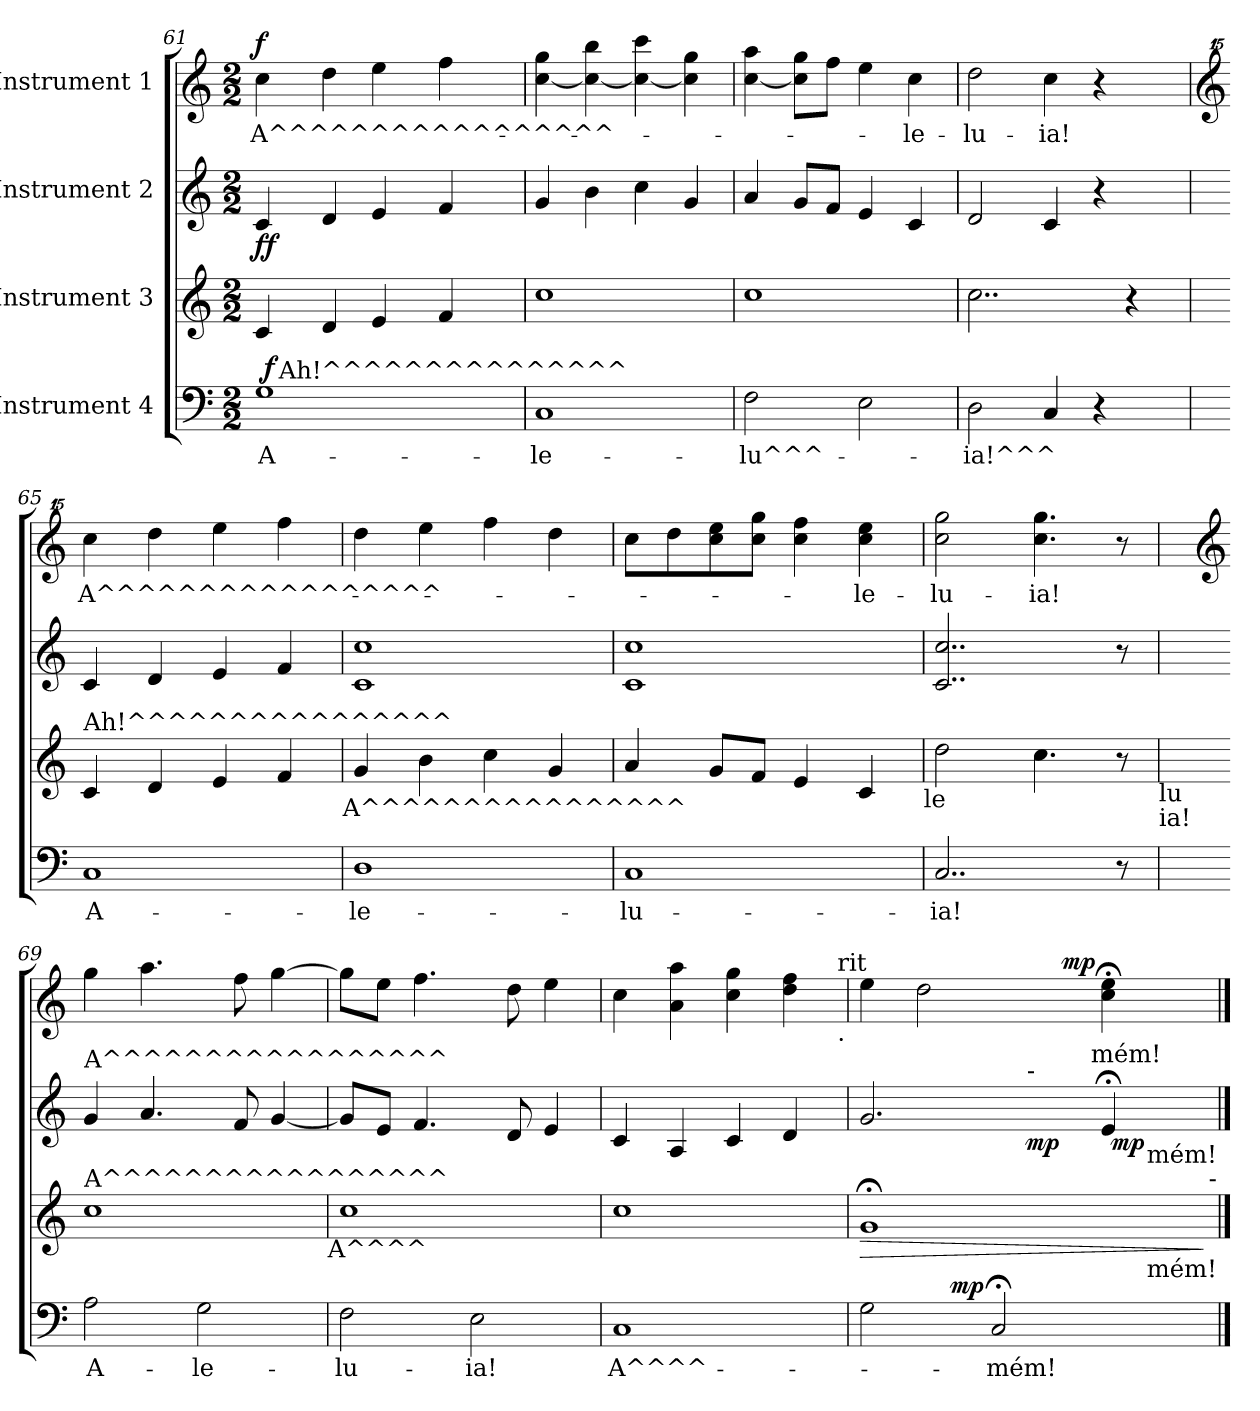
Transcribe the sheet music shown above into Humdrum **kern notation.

**kern	**text	**dynam	**kern	**dynam	**kern	**dynam	**kern	**text	**dynam
*part4	*part4	*part4	*part3	*part3	*part2	*part2	*part1	*part1	*part1
*staff4	*staff4	*staff4	*staff3	*staff3	*staff2	*staff2	*staff1	*staff1	*staff1
*I"Instrument 4	*	*	*I"Instrument 3	*	*I"Instrument 2	*	*I"Instrument 1	*	*
!!LO:PB:g=z
*clefF4	*	*	*clefG2	*	*clefG2	*	*clefG2	*	*
*M2/2	*	*	*M2/2	*	*M2/2	*	*M2/2	*	*
=61	=61	=61	=61	=61	=61	=61	=61	=61	=61
!	!LO:LY:b:cj	!	!	!	!	!LO:DY:b	!	!LO:LY:b	!
!	!	!	!	!	!	!LO:DY:n=1:b	!	!	!LO:DY:a
*^	*	*	*	*	*	*	*	*	*
*	*^	*	*	*	*	*	*	*	*	*
1G	64ryy	32.ryy	A-	.	4c/	.	4c/	f f	4cc\	A^^^^^^^^^^^^^^^^^-	f
!	!	!	!	!LO:DY:b	!	!	!	!	!	!	!
.	2ryy	.	.	f	.	.	.	.	.	.	.
!	!	!LO:TX:a:t=Ah!^^^^^^^^^^^^^^^	!	!	!	!	!	!	!	!	!
.	.	2ryy	.	.	.	.	.	.	.	.	.
.	.	.	.	.	4d/	.	4d/	.	4dd\	.	.
.	.	.	.	.	4e/	.	4e/	.	4ee\	.	.
.	4ryy	.	.	.	.	.	.	.	.	.	.
.	.	4ryy	.	.	.	.	.	.	.	.	.
.	.	.	.	.	4f/	.	4f/	.	4ff\	.	.
.	8...ryy	.	.	.	.	.	.	.	.	.	.
.	.	8ryy	.	.	.	.	.	.	.	.	.
.	.	16ryy	.	.	.	.	.	.	.	.	.
.	.	64ryy	.	.	.	.	.	.	.	.	.
=62	=62	=62	=62	=62	=62	=62	=62	=62	=62	=62	=62
!	!	!	!LO:LY:b:cj	!	!	!	!	!	!	!	!
*v	*v	*v	*	*	*	*	*	*	*	*	*
1C	-le-	.	1cc	.	4g/	.	4gg\ [<4cc\	.	.
.	.	.	.	.	4b\	.	4bb\ 4cc\_<	.	.
.	.	.	.	.	4cc\	.	4ccc\ 4cc\_<	.	.
.	.	.	.	.	4g/	.	4gg\ 4cc\]	.	.
=63	=63	=63	=63	=63	=63	=63	=63	=63	=63
!	!LO:LY:b:cj	!	!	!	!	!	!	!	!
2F\	-lu^^^-	.	1cc	.	4a/	.	4aa\ [>4cc\	.	.
.	.	.	.	.	8g/L	.	8gg\ 8cc\]L	.	.
.	.	.	.	.	8f/J	.	8ff\J	.	.
2E\	.	.	.	.	4e/	.	4ee\	.	.
!	!	!	!	!	!	!	!	!LO:LY:b:rj	!
.	.	.	.	.	4c/	.	4cc\	-le-	.
=64	=64	=64	=64	=64	=64	=64	=64	=64	=64
!	!LO:LY:b:cj	!	!	!	!	!	!	!LO:LY:b:cj	!
2D\	-ia!^^^	.	2..cc\	.	2d/	.	2dd\	-lu-	.
!	!	!	!	!	!	!	!	!LO:LY:b:cj	!
4C/	.	.	.	.	4c/	.	4cc\	-ia!	.
4r	.	.	.	.	4r	.	4r	.	.
.	.	.	4r	.	.	.	.	.	.
8ryy	.	.	.	.	8ryy	.	8ryy	.	.
!!LO:LB:g=z
=65	=65	=65	=65	=65	=65	=65	=65	=65	=65
*	*	*	*	*	*	*	*clefG^^2	*	*
!	!	!	!LO:TX:a:t=Ah!^^^^^^^^^^^^^^^^	!	!	!	!	!	!
!	!LO:LY:b:cj	!	!	!	!	!	!	!LO:LY:b	!
1C	A-	.	4c/	.	4c/	.	4cccc\	A^^^^^^^^^^^^^^^^^-	.
.	.	.	4d/	.	4d/	.	4dddd\	.	.
.	.	.	4e/	.	4e/	.	4eeee\	.	.
.	.	.	4f/	.	4f/	.	4ffff\	.	.
!	!	!	!LO:TX:b:t=A^^^^^^^^^^^^^^^^	!	!	!	!	!	!
=66	=66	=66	=66	=66	=66	=66	=66	=66	=66
!	!LO:LY:b:cj	!	!	!	!	!	!	!	!
1D	-le-	.	4g/	.	1cc 1c	.	4dddd\	.	.
.	.	.	4b\	.	.	.	4eeee\	.	.
.	.	.	4cc\	.	.	.	4ffff\	.	.
.	.	.	4g/	.	.	.	4dddd\	.	.
=67	=67	=67	=67	=67	=67	=67	=67	=67	=67
!	!LO:LY:b:cj	!	!	!	!	!	!	!	!
1C	-lu-	.	4a/	.	1cc 1c	.	8cccc\L	.	.
.	.	.	.	.	.	.	8dddd\	.	.
.	.	.	8g/L	.	.	.	8eeee\ 8cccc\	.	.
.	.	.	8f/J	.	.	.	8gggg\ 8cccc\J	.	.
.	.	.	4e/	.	.	.	4ffff\ 4cccc\	.	.
!	!	!	!	!	!	!	!	!LO:LY:b:rj	!
.	.	.	4c/	.	.	.	4eeee\ 4cccc\	-le-	.
!	!	!	!LO:TX:b:t=le	!	!	!	!	!	!
=68	=68	=68	=68	=68	=68	=68	=68	=68	=68
!	!LO:LY:b:cj	!	!	!	!	!	!	!LO:LY:b:cj	!
2..C/	-ia!	.	2dd\	.	2..cc/ 2..c/	.	2gggg\ 2cccc\	-lu-	.
!	!	!	!	!	!	!	!	!LO:LY:b:cj	!
.	.	.	4.cc\	.	.	.	4.gggg\ 4.cccc\	-ia!	.
8r	.	.	8r	.	8r	.	8r	.	.
!	!	!	!LO:TX:b:t=lu	!	!	!	!	!	!
!	!	!	!LO:TX:b:t=ia!	!	!	!	!	!	!
!!LO:LB:g=z
=69	=69	=69	=69	=69	=69	=69	=69	=69	=69
*	*	*	*	*	*	*	*clefG2	*	*
!	!	!	!	!	!LO:TX:a:t=A^^^^^^^^^^^^^^^^^	!	!	!	!
!	!	!	!LO:TX:a:t=A^^^^^^^^^^^^^^^^^	!	!	!	!	!	!
!	!LO:LY:b:cj	!	!	!	!	!	!	!	!
2A\	A-	.	1cc	.	4g/	.	4gg\	.	.
.	.	.	.	.	4.a/	.	4.aa\	.	.
!	!LO:LY:b:rj	!	!	!	!	!	!	!	!
2G\	-le-	.	.	.	.	.	.	.	.
.	.	.	.	.	8f/	.	8ff\	.	.
.	.	.	.	.	[<4g/	.	[>4gg\	.	.
!	!	!	!LO:TX:b:t=A^^^^	!	!	!	!	!	!
=70	=70	=70	=70	=70	=70	=70	=70	=70	=70
!	!LO:LY:b:cj	!	!	!	!	!	!	!	!
2F\	-lu-	.	1cc	.	8g/L]	.	8gg\L]	.	.
.	.	.	.	.	8e/J	.	8ee\J	.	.
.	.	.	.	.	4.f/	.	4.ff\	.	.
!	!LO:LY:b:cj	!	!	!	!	!	!	!	!
2E\	-ia!	.	.	.	.	.	.	.	.
.	.	.	.	.	8d/	.	8dd\	.	.
.	.	.	.	.	4e/	.	4ee\	.	.
=71	=71	=71	=71	=71	=71	=71	=71	=71	=71
!	!LO:LY:b:cj	!	!	!	!	!	!	!	!
*	*	*	*	*	*	*	*^	*	*
1C	A^^^^-	.	1cc	.	4c/	.	4cc\	2ryy	.	.
.	.	.	.	.	4A/	.	4aa\ 4a\	.	.	.
.	.	.	.	.	4c/	.	4gg\ 4cc\	4ryy	.	.
.	.	.	.	.	4d/	.	4ff\ 4dd\	8...ryy	.	.
!	!	!	!	!	!	!	!	!LO:TX:b:t=.	!	!
!	!	!	!	!	!	!	!	!LO:TX:a:t=rit	!	!
.	.	.	.	.	.	.	.	64ryy	.	.
=72	=72	=72	=72	=72	=72	=72	=72	=72	=72	=72
!	!	!	!	!LO:HP:b	!	!	!	!	!	!
*^	*	*	*	*	*^	*	*	*	*	*
*	*	*	*	*	*	*	*^	*	*	*	*	*
*	*	*	*	*	*	*	*	*^	*	*	*	*	*
2G\	4ryy	.	.	1g;	>	2.g/	2ryy	2ryy	2ryy	.	4ee\	2ryy	.	.
.	16..ryy	.	.	.	.	.	.	.	.	.	2dd\	.	.	.
!	!	!	!LO:DY:a	!	!	!	!	!	!	!	!	!	!	!
.	2ryy	.	mp	.	.	.	.	.	.	.	.	.	.	.
!	!	!LO:LY:b:cj	!	!	!	!	!	!	!	!	!	!	!	!
2C;/	.	-mém!	.	.	.	.	16ryy	4ryy	8...ryy	.	.	8ryy	.	.
.	.	.	.	.	.	.	64ryy	.	.	.	.	.	.	.
!	!	!	!	!	!	!	!LO:TX:a:t=-	!	!	!	!	!	!	!
!	!	!	!	!	!	!	!	!	!	!LO:DY:b	!	!	!	!
.	.	.	.	.	.	.	4ryy	.	.	mp	.	.	.	.
.	.	.	.	.	.	.	.	.	.	.	.	32ryy	.	.
!	!	!	!	!	!	!	!	!	!	!	!	!	!	!LO:DY:a
.	.	.	.	.	.	.	.	.	.	.	.	4ryy	.	mp
!	!	!	!	!	!	!	!	!	!LO:TX:a:t=mém!	!	!	!	!	!
.	.	.	.	.	.	.	.	.	4ryy	.	.	.	.	.
.	.	.	.	.	.	4e;/	.	64ryy	.	.	4ee\;< 4cc\;<	.	.	.
!	!	!	!	!	!	!	!	!	!	!LO:DY:b	!	!	!	!
.	.	.	.	.	.	.	.	8...ryy	.	mp	.	.	.	.
.	.	.	.	.	.	.	8ryy	.	.	.	.	.	.	.
.	8ryy	.	.	.	.	.	.	.	.	.	.	.	.	.
.	.	.	.	.	.	.	.	.	.	.	.	16.ryy	.	.
.	.	.	.	.	.	.	32.ryy	.	.	.	.	.	.	.
.	64ryy	.	.	.	.	.	.	.	64ryy	.	.	.	.	.
.	.	.	.	.	]	.	.	.	.	.	.	.	.	.
!	!	!	!	!LO:TX:a:t=-	!	!	!	!	!	!	!	!	!	!
!	!	!	!	!LO:TX:a:t=mém!	!	!	!	!	!	!	!	!	!	!
!	!	!	!	!LO:TX:b:t=mém!	!	!	!	!	!	!	!	!	!	!
*	*	*	*	*	*	*v	*v	*v	*v	*	*	*	*	*
*v	*v	*	*	*	*	*	*	*v	*v	*	*
==	==	==	==	==	==	==	==	==	==
*-	*-	*-	*-	*-	*-	*-	*-	*-	*-
